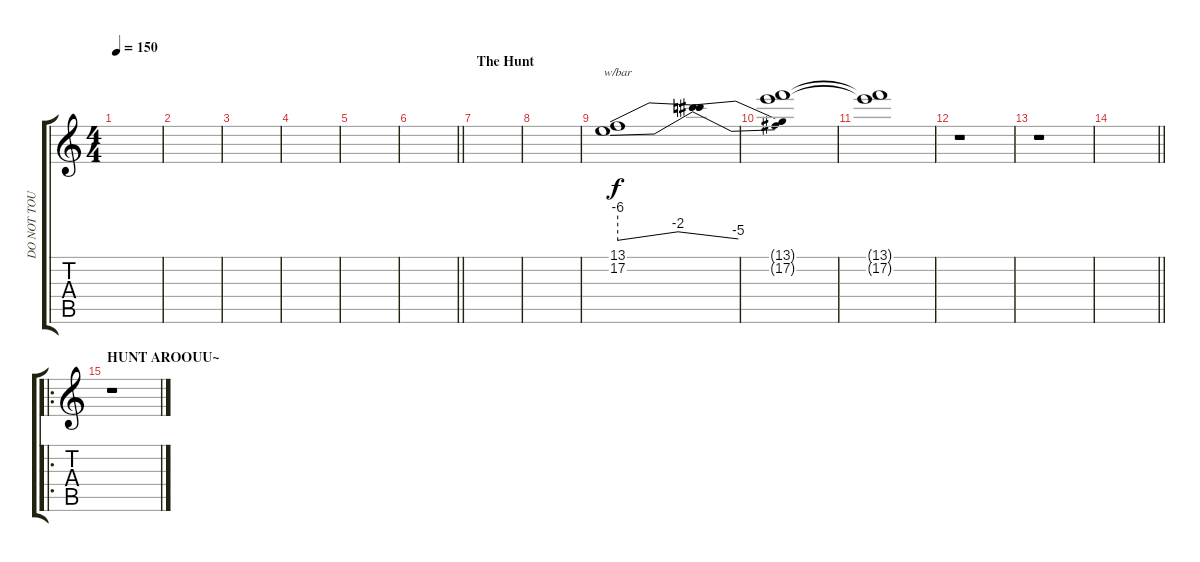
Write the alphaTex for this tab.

\track ("DO NOT TOUCH" "DO NOT TOU") {instrument distortionguitar}
\staff {score tabs}
\tuning (E4 B3 G3 D3 A2 D2) {hide}
\ts (4 4)
\tempo 150
\clef g2
\ks c
|
|
|
|
|
\barLineRight lightlight
|
\section ("" "The Hunt")
|
|
(13.1 17.2).1{tbe (dip default 0 -24 6 -8 10 -8 60 -20) instrument voiceoohs} |
(13.1{t} 17.2{t}).1{dy f} |
(13.1{t} 17.2{t}).1{volume 0} |
r.1 |
r.1 |
\barLineRight lightlight
|
\ro
\section ("" "HUNT AROOUU~")
r.1
